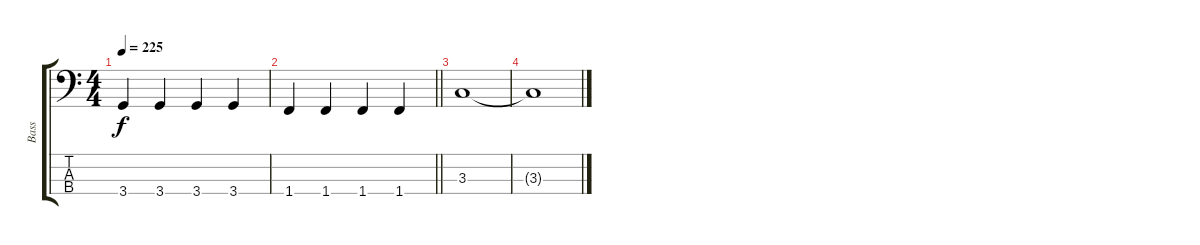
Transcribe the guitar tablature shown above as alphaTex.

\track ("Bass" "Bass") {instrument electricbassfinger}
\staff {score tabs}
\tuning (G2 D2 A1 E1) {hide}
\ts (4 4)
\tempo 225
\clef f4
\ks c
3.4.4{dy f} 3.4.4 3.4.4 3.4.4 |
\barLineRight lightlight
1.4.4 1.4.4 1.4.4 1.4.4 |
3.3.1 |
3.3{t}.1
